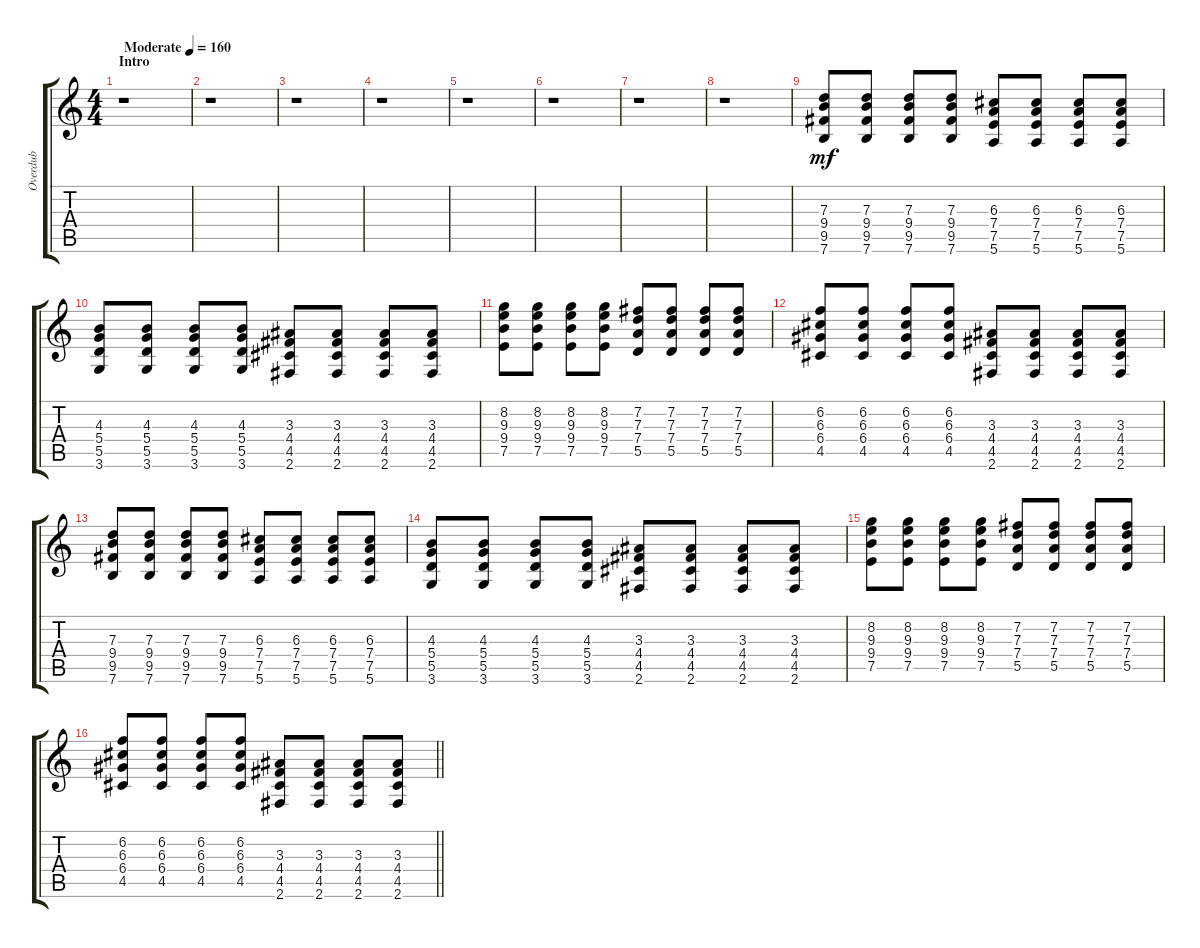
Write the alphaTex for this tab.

\track ("Overdub" "Overdub") {instrument distortionguitar}
\staff {score tabs}
\tuning (E4 B3 G3 D3 A2 E2) {hide}
\ts (4 4)
\section ("" "Intro")
\tempo (160 "Moderate")
\clef g2
\ks c
r.1{dy mf instrument distortionguitar} |
r.1 |
r.1 |
r.1 |
r.1 |
r.1 |
r.1 |
r.1 |
(7.3 9.4 9.5 7.6).8 (7.3 9.4 9.5 7.6).8 (7.3 9.4 9.5 7.6).8 (7.3 9.4 9.5 7.6).8 (6.3 7.4 7.5 5.6).8 (6.3 7.4 7.5 5.6).8 (6.3 7.4 7.5 5.6).8 (6.3 7.4 7.5 5.6).8 |
(4.3 5.4 5.5 3.6).8 (4.3 5.4 5.5 3.6).8 (4.3 5.4 5.5 3.6).8 (4.3 5.4 5.5 3.6).8 (3.3 4.4 4.5 2.6).8 (3.3 4.4 4.5 2.6).8 (3.3 4.4 4.5 2.6).8 (3.3 4.4 4.5 2.6).8 |
(8.2 9.3 9.4 7.5).8 (8.2 9.3 9.4 7.5).8 (8.2 9.3 9.4 7.5).8 (8.2 9.3 9.4 7.5).8 (7.2 7.3 7.4 5.5).8 (7.2 7.3 7.4 5.5).8 (7.2 7.3 7.4 5.5).8 (7.2 7.3 7.4 5.5).8 |
(6.2 6.3 6.4 4.5).8 (6.2 6.3 6.4 4.5).8 (6.2 6.3 6.4 4.5).8 (6.2 6.3 6.4 4.5).8 (3.3 4.4 4.5 2.6).8 (3.3 4.4 4.5 2.6).8 (3.3 4.4 4.5 2.6).8 (3.3 4.4 4.5 2.6).8 |
(7.3 9.4 9.5 7.6).8 (7.3 9.4 9.5 7.6).8 (7.3 9.4 9.5 7.6).8 (7.3 9.4 9.5 7.6).8 (6.3 7.4 7.5 5.6).8 (6.3 7.4 7.5 5.6).8 (6.3 7.4 7.5 5.6).8 (6.3 7.4 7.5 5.6).8 |
(4.3 5.4 5.5 3.6).8 (4.3 5.4 5.5 3.6).8 (4.3 5.4 5.5 3.6).8 (4.3 5.4 5.5 3.6).8 (3.3 4.4 4.5 2.6).8 (3.3 4.4 4.5 2.6).8 (3.3 4.4 4.5 2.6).8 (3.3 4.4 4.5 2.6).8 |
(8.2 9.3 9.4 7.5).8 (8.2 9.3 9.4 7.5).8 (8.2 9.3 9.4 7.5).8 (8.2 9.3 9.4 7.5).8 (7.2 7.3 7.4 5.5).8 (7.2 7.3 7.4 5.5).8 (7.2 7.3 7.4 5.5).8 (7.2 7.3 7.4 5.5).8 |
\barLineRight lightlight
(6.2 6.3 6.4 4.5).8 (6.2 6.3 6.4 4.5).8 (6.2 6.3 6.4 4.5).8 (6.2 6.3 6.4 4.5).8 (3.3 4.4 4.5 2.6).8 (3.3 4.4 4.5 2.6).8 (3.3 4.4 4.5 2.6).8 (3.3 4.4 4.5 2.6).8
